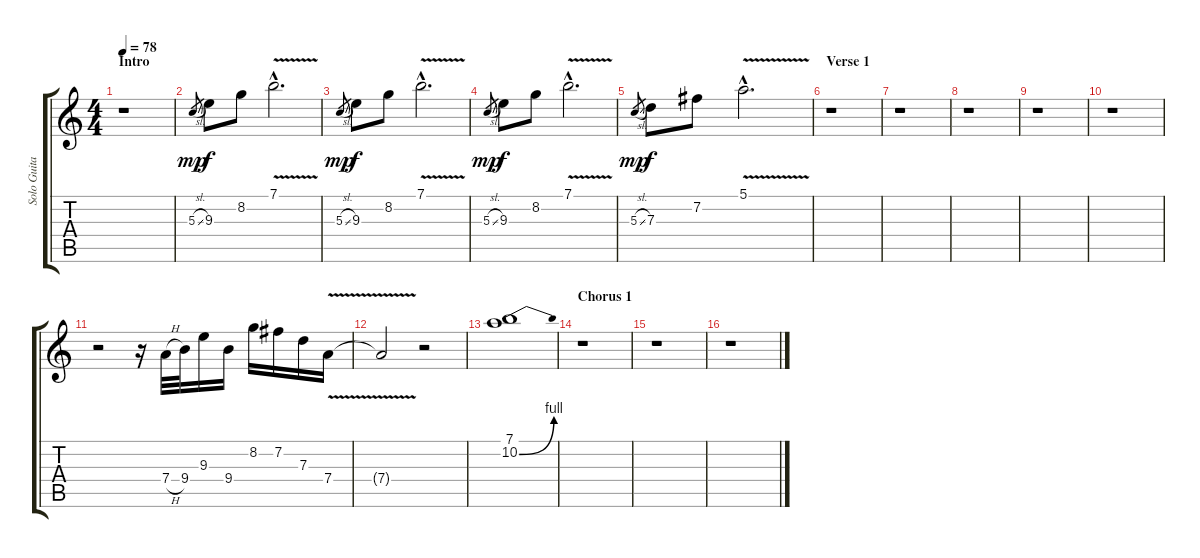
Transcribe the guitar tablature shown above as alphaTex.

\track ("Solo Guitar" "Solo Guita") {instrument distortionguitar}
\staff {score tabs}
\tuning (E4 B3 G3 D3 A2 E2) {hide}
\ts (4 4)
\section ("" "Intro")
\tempo 78
\clef g2
\ks c
r.1{dy mp instrument distortionguitar} |
5.3{sl}.8{gr} 9.3.8{dy f} 8.2.8 7.1{v hac}.2{d} |
5.3{sl}.8{gr dy mp} 9.3.8{dy f} 8.2.8 7.1{v hac}.2{d} |
5.3{sl}.8{gr dy mp} 9.3.8{dy f} 8.2.8 7.1{v hac}.2{d} |
5.3{sl}.8{gr dy mp} 7.3.8{dy f} 7.2.8 5.1{v hac}.2{d} |
\section ("" "Verse 1")
r.1 |
r.1 |
r.1 |
r.1 |
r.1 |
r.2 r.16 7.4{h}.32 9.4.32 9.3.16 9.4.16 8.2.16 7.2.16 7.3.16 7.4{v}.16 |
7.4{t}.2 r.2 |
(7.1 10.2{be (bend 0 0 60 4)}).1 |
\section ("" "Chorus 1")
r.1 |
r.1 |
r.1
